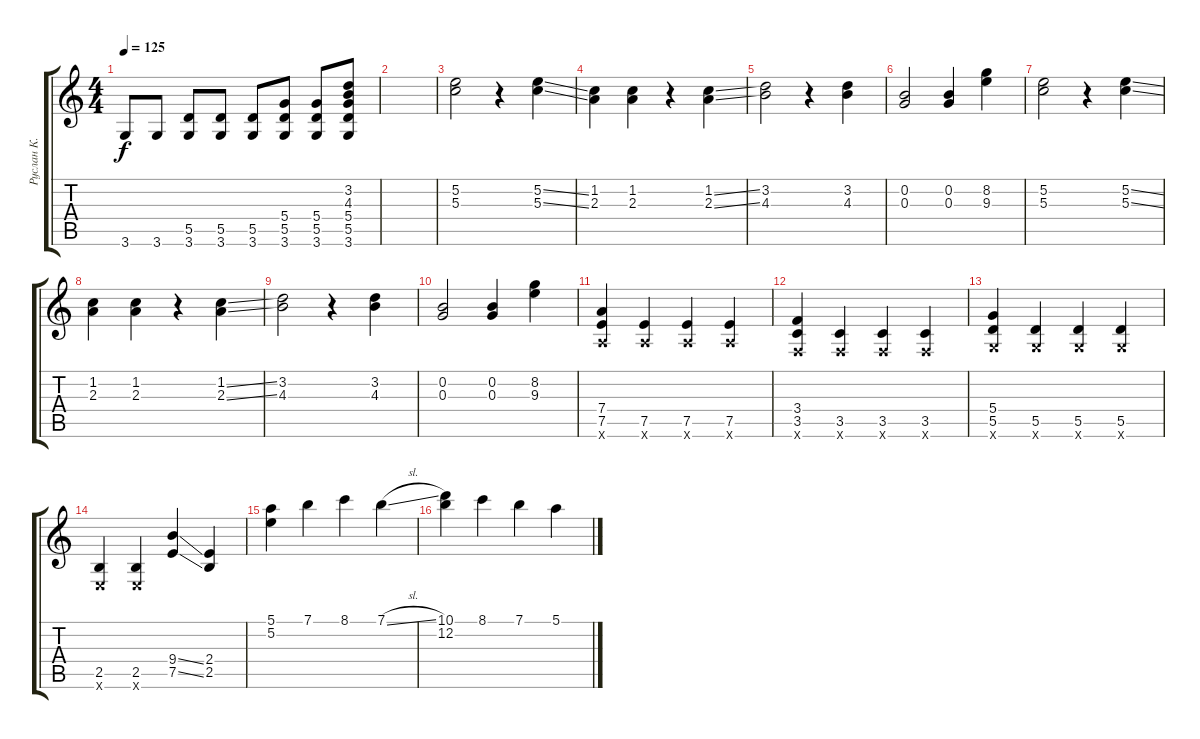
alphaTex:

\track ("Руслан К. В." "Руслан К. ") {instrument acousticguitarsteel}
\staff {score tabs}
\tuning (E4 B3 G3 D3 A2 E2) {hide}
\ts (4 4)
\tempo 125
\clef g2
\ks c
3.6.8{dy f} 3.6.8 (5.5 3.6).8 (5.5 3.6).8 (5.5 3.6).8 (5.4 5.5 3.6).8 (5.4 5.5 3.6).8 (3.2 4.3 5.4 5.5 3.6).8 |
|
(5.2 5.3).2 r.4 (5.2{ss} 5.3{ss}).4 |
(1.2 2.3).4 (1.2 2.3).4 r.4 (1.2{ss} 2.3{ss}).4 |
(3.2 4.3).2 r.4 (3.2 4.3).4 |
(0.2 0.3).2 (0.2 0.3).4 (8.2 9.3).4 |
(5.2 5.3).2 r.4 (5.2{ss} 5.3{ss}).4 |
(1.2 2.3).4 (1.2 2.3).4 r.4 (1.2{ss} 2.3{ss}).4 |
(3.2 4.3).2 r.4 (3.2 4.3).4 |
(0.2 0.3).2 (0.2 0.3).4 (8.2 9.3).4 |
(7.4 7.5 5.6{x}).4 (7.5 5.6{x}).4 (7.5 5.6{x}).4 (7.5 5.6{x}).4 |
(3.4 3.5 1.6{x}).4 (3.5 1.6{x}).4 (3.5 1.6{x}).4 (3.5 1.6{x}).4 |
(5.4 5.5 3.6{x}).4 (5.5 3.6{x}).4 (5.5 3.6{x}).4 (5.5 3.6{x}).4 |
(2.5 0.6{x}).4 (2.5 0.6{x}).4 (9.4{ss} 7.5{ss}).4 (2.4 2.5).4 |
(5.1 5.2).4 7.1.4 8.1.4 7.1{sl}.4 |
(10.1 12.2).4 8.1.4 7.1.4 5.1.4
